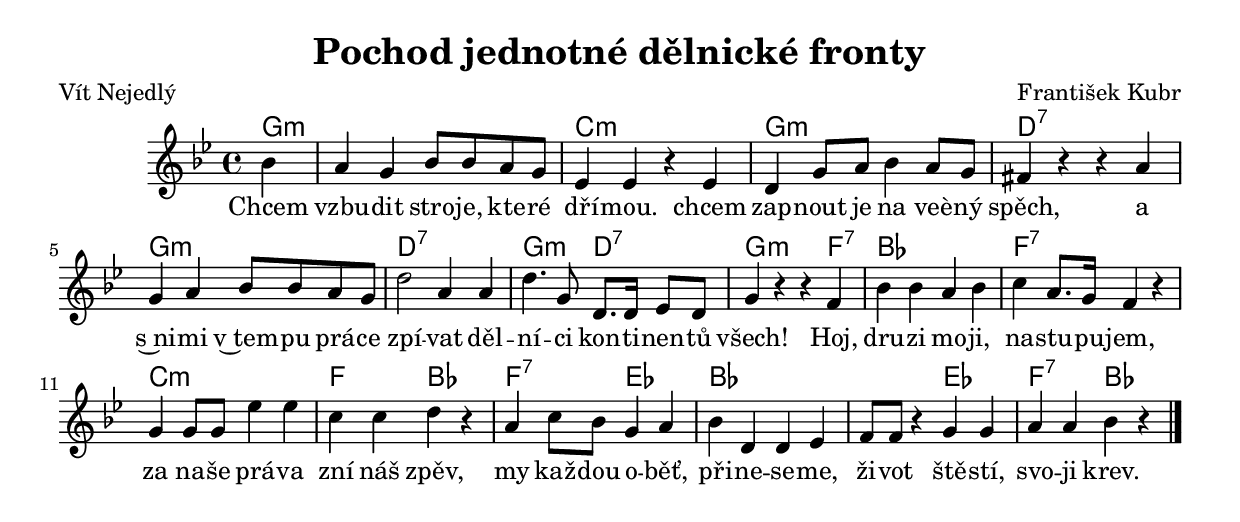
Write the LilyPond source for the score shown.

\version "2.20.0"
\header {
        title = "Pochod jednotné dělnické fronty" 
        composer = "František Kubr" 
	poet = "Vít Nejedlý" 
}

melody =  \relative c'' {        
\time 4/4 \key bes \major 
\partial 4 
bes4 | a g bes8 bes a g | es4 es r es |
d g8 a bes4 a8 g | fis4 r r a | g a bes8 bes a g |
d'2 a4 a | d4. g,8 d8. d16 es8 d | g4 r r f |
bes bes a bes | c a8. g16 f4 r | g4 g8 g es'4 es |
c c d r | a c8 bes g4 a | bes4  d, d es | f8 f r4 g g | a a bes r |
        \bar "|." 
}

text = \lyricmode {
Chcem vzbu -- dit stro --  je, kte -- ré dří -- mou. chcem zap -- nout
je na veè -- ný spěch, a s~ni -- mi v~tem -- pu prá -- ce zpí -- vat
děl -- ní -- ci kon -- ti -- nen -- tů všech!
Hoj, dru -- zi mo -- ji, na -- stu -- pu -- jem,
za na -- še prá -- va zní náš zpěv, my kaž -- dou o -- běť, při -- ne
-- se -- me, ži -- vot ště -- stí, svo -- ji krev.

}

accompaniment =\chordmode {
g4:m | g1:m | c1:m | g1:m d1:7 |
g1:m | d:7 g2:m d2:7 | g4:m s s f4:7
bes1 f:7 c:m f2 bes2 f2:7 es2 bes1. es2 f2:7 bes4 s
		}

\score {
         <<
         \new ChordNames {
             \set chordChanges = ##t
              \accompaniment
            }

          \new Voice = "one" { \autoBeamOn \melody }
          \new Lyrics \lyricsto "one" \text
       >>
        \midi  { \tempo 4 =150 }
        \layout { linewidth = 18.0\cm  }
}
